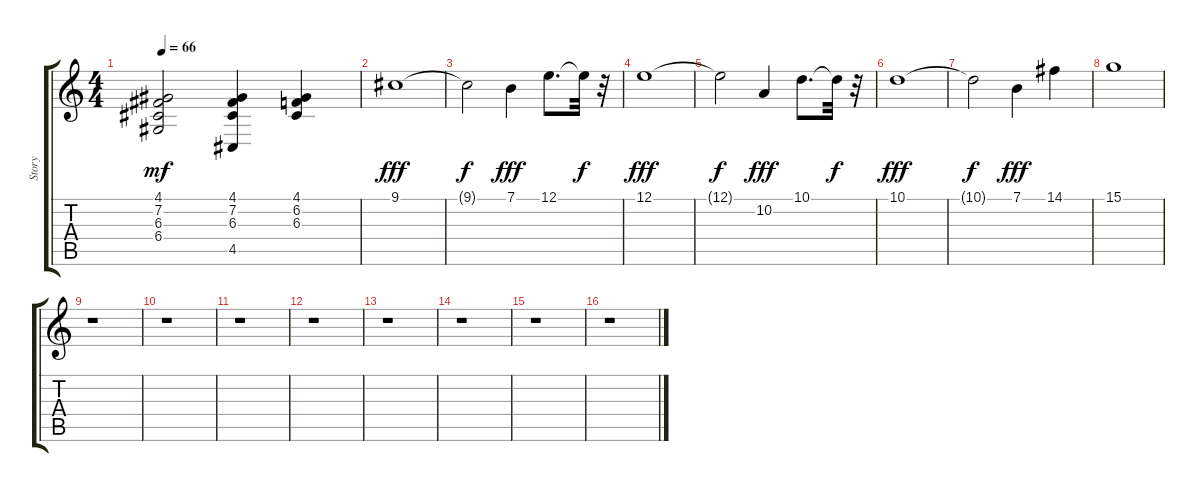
\track ("Story" "Story") {instrument stringensemble1}
\staff {score tabs}
\tuning (E4 B3 G3 D3 A2 E2) {hide}
\ts (4 4)
\tempo 66
\clef g2
\ks c
(4.1 7.2 6.3 6.4).2{dy mf volume 10} (4.1 7.2 6.3 4.5).4{volume 12} (4.1 6.2 6.3).4{volume 12} |
9.1.1{dy fff volume 10} |
9.1{t}.2{dy f} 7.1.4{dy fff volume 12} 12.1.8{d} 12.1{t}.32{dy f} r.32 |
12.1.1{dy fff} |
12.1{t}.2{dy f} 10.2.4{dy fff} 10.1.8{d} 10.1{t}.32{dy f} r.32 |
10.1.1{dy fff} |
10.1{t}.2{dy f} 7.1.4{dy fff} 14.1.4 |
15.1.1 |
r.1 |
r.1 |
r.1 |
r.1 |
r.1 |
r.1 |
r.1 |
r.1
